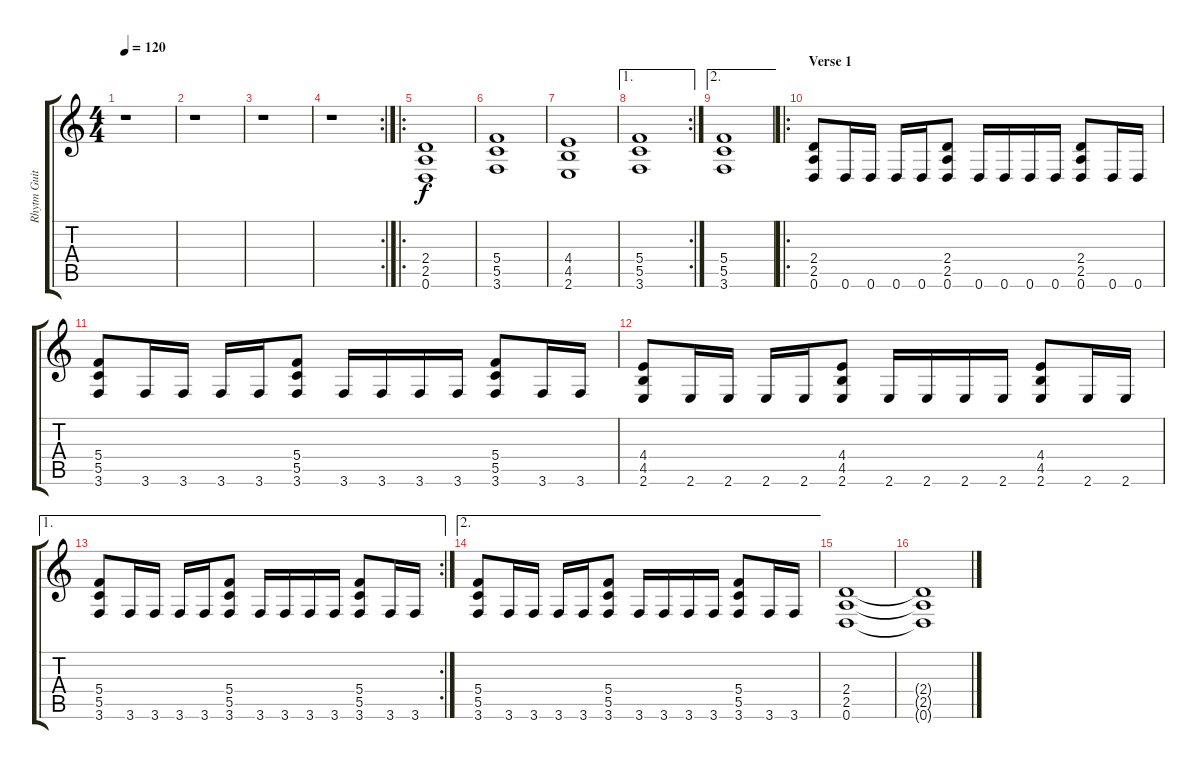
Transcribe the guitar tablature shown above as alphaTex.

\track ("Rhytm Guitar" "Rhytm Guit") {instrument distortionguitar}
\staff {score tabs}
\tuning (D4 A3 F3 C3 G2 D2) {hide}
\ts (4 4)
\tempo 120
\clef g2
\ks c
r.1{dy f} |
r.1 |
r.1 |
\rc 2
r.1 |
\ro
(2.4 2.5 0.6).1 |
(5.4 5.5 3.6).1 |
(4.4 4.5 2.6).1 |
\ae 1
\rc 2
(5.4 5.5 3.6).1 |
\ae 2
(5.4 5.5 3.6).1 |
\ro
\section ("" "Verse 1")
(2.4 2.5 0.6).8 0.6.16 0.6.16 0.6.16 0.6.16 (2.4 2.5 0.6).8 0.6.16 0.6.16 0.6.16 0.6.16 (2.4 2.5 0.6).8 0.6.16 0.6.16 |
(5.4 5.5 3.6).8 3.6.16 3.6.16 3.6.16 3.6.16 (5.4 5.5 3.6).8 3.6.16 3.6.16 3.6.16 3.6.16 (5.4 5.5 3.6).8 3.6.16 3.6.16 |
(4.4 4.5 2.6).8 2.6.16 2.6.16 2.6.16 2.6.16 (4.4 4.5 2.6).8 2.6.16 2.6.16 2.6.16 2.6.16 (4.4 4.5 2.6).8 2.6.16 2.6.16 |
\ae 1
\rc 2
(5.4 5.5 3.6).8 3.6.16 3.6.16 3.6.16 3.6.16 (5.4 5.5 3.6).8 3.6.16 3.6.16 3.6.16 3.6.16 (5.4 5.5 3.6).8 3.6.16 3.6.16 |
\ae 2
(5.4 5.5 3.6).8 3.6.16 3.6.16 3.6.16 3.6.16 (5.4 5.5 3.6).8 3.6.16 3.6.16 3.6.16 3.6.16 (5.4 5.5 3.6).8 3.6.16 3.6.16 |
(2.4 2.5 0.6).1 |
(2.4{t} 2.5{t} 0.6{t}).1
